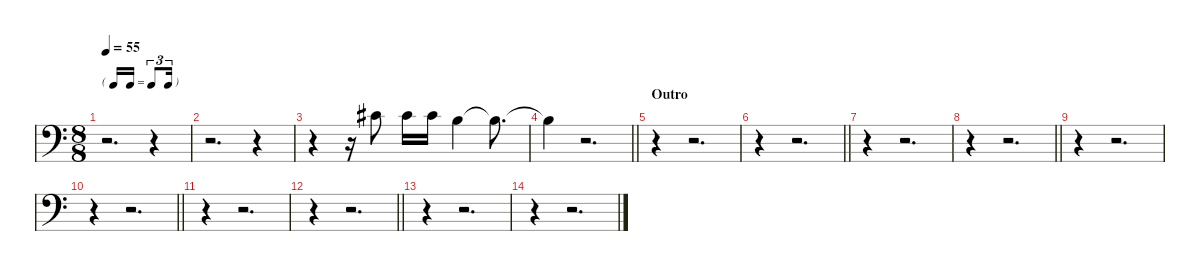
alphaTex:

\defaultSystemsLayout 4
\hideDynamics
\bracketExtendMode nobrackets
\singleTrackTrackNamePolicy hidden
\multiTrackTrackNamePolicy hidden
\otherSystemsTrackNameOrientation horizontal
\track ("Ed O'brien(Vocals)" "ob.") {instrument oboe}
\staff {score}
\tuning (E4 B3 G3 D3 A2 E2)
\ts (8 8)
\tf triplet16th
\tempo 55
\clef f4
\ks c
r.2{d dy f beam Down} r.4{beam Down} |
r.2{d beam Down} r.4{beam Down} |
r.4{beam Down} r.16{beam Down} 6.3{acc #}.8{dy mf beam Down} 6.3{acc #}.16{beam Down} 6.3{acc #}.16{beam Down} 4.3.4{beam Down} 4.3{t}.8{d dy f beam Down} |
\barLineRight lightlight
4.3{t}.4{beam Down} r.2{d beam Down} |
\section ("" "Outro")
r.4{beam Down} r.2{d beam Down} |
\barLineRight lightlight
r.4{beam Down} r.2{d beam Down} |
r.4{beam Down} r.2{d beam Down} |
\barLineRight lightlight
r.4{beam Down} r.2{d beam Down} |
r.4{beam Down} r.2{d beam Down} |
\barLineRight lightlight
r.4{beam Down} r.2{d beam Down} |
r.4{beam Down} r.2{d beam Down} |
\barLineRight lightlight
r.4{beam Down} r.2{d beam Down} |
r.4{beam Down} r.2{d beam Down} |
r.4{beam Down} r.2{d beam Down}
